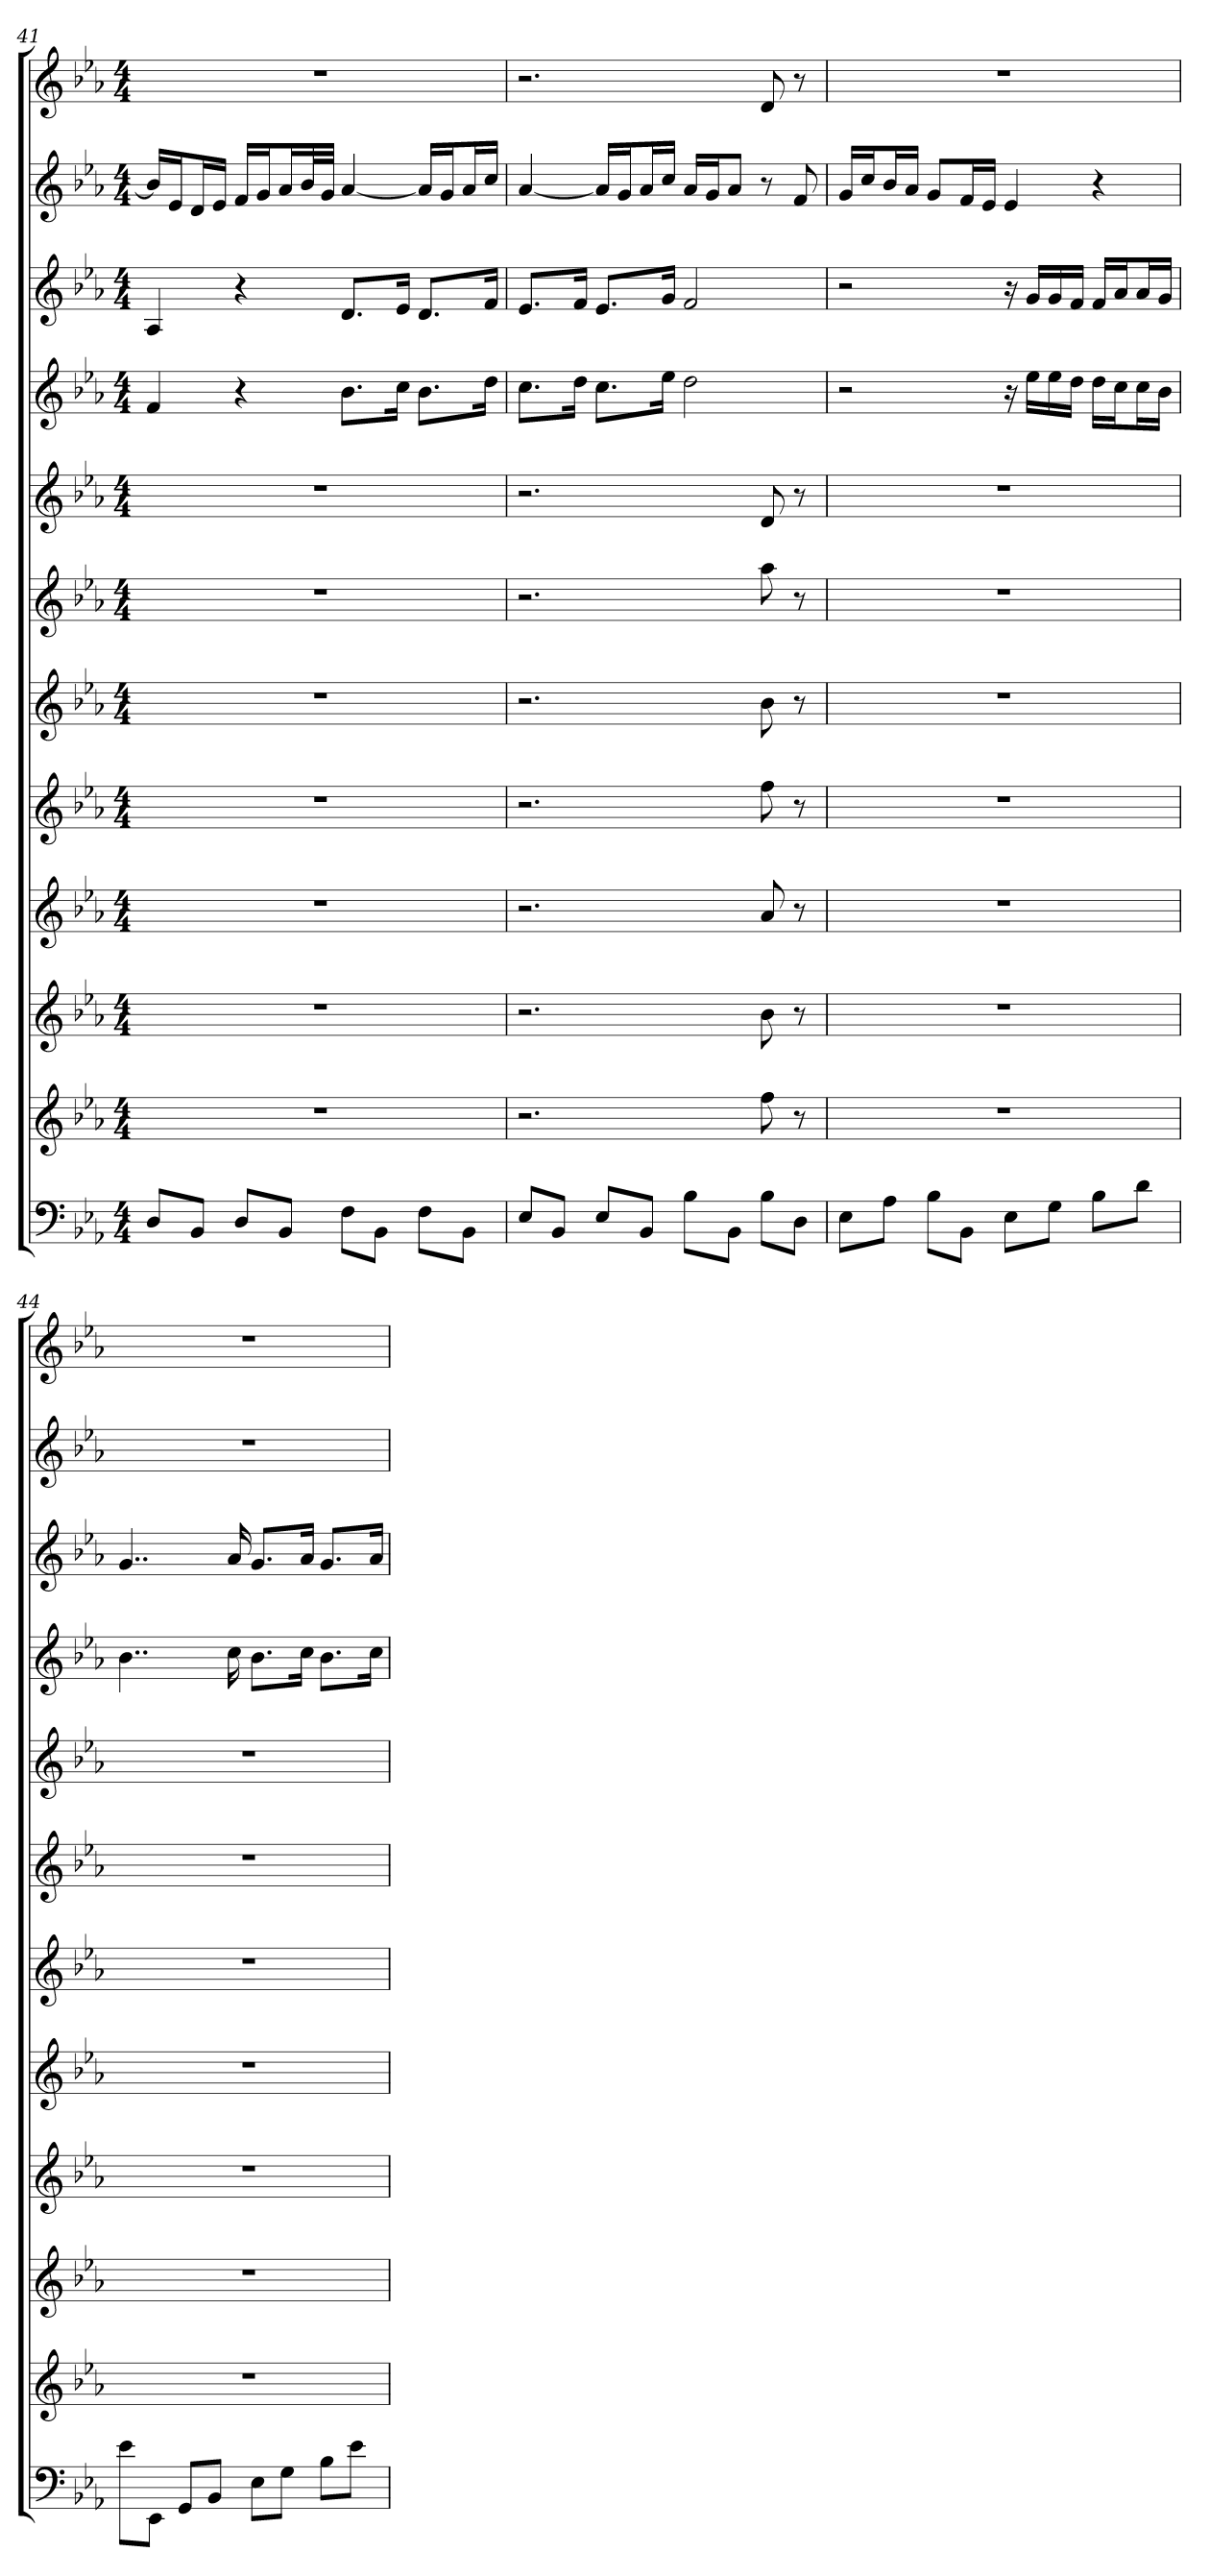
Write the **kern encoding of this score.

**kern	**kern	**kern	**kern	**kern	**kern	**kern	**kern	**kern	**kern	**kern	**kern
*part12	*part11	*part10	*part9	*part8	*part7	*part6	*part5	*part4	*part3	*part2	*part1
*staff12	*staff11	*staff10	*staff9	*staff8	*staff7	*staff6	*staff5	*staff4	*staff3	*staff2	*staff1
*k[b-e-a-]	*k[b-e-a-]	*k[b-e-a-]	*k[b-e-a-]	*k[b-e-a-]	*k[b-e-a-]	*k[b-e-a-]	*k[b-e-a-]	*k[b-e-a-]	*k[b-e-a-]	*k[b-e-a-]	*k[b-e-a-]
*E-:	*E-:	*E-:	*E-:	*E-:	*E-:	*E-:	*E-:	*E-:	*E-:	*E-:	*E-:
*M4/4	*M4/4	*M4/4	*M4/4	*M4/4	*M4/4	*M4/4	*M4/4	*M4/4	*M4/4	*M4/4	*M4/4
=41	=41	=41	=41	=41	=41	=41	=41	=41	=41	=41	=41
8DL	1r	1r	1r	1r	1r	1r	1r	4f	4A-	16b-LL]	1r
.	.	.	.	.	.	.	.	.	.	16e-J	.
8BB-J	.	.	.	.	.	.	.	.	.	16dL	.
.	.	.	.	.	.	.	.	.	.	16e-JJ	.
8DL	.	.	.	.	.	.	.	4r	4r	16fLL	.
.	.	.	.	.	.	.	.	.	.	16gJ	.
8BB-J	.	.	.	.	.	.	.	.	.	16a-L	.
.	.	.	.	.	.	.	.	.	.	32b-L	.
.	.	.	.	.	.	.	.	.	.	32gJJJ	.
8FL	.	.	.	.	.	.	.	8.b-L	8.dL	[4a-	.
8BB-J	.	.	.	.	.	.	.	.	.	.	.
.	.	.	.	.	.	.	.	16ccJk	16e-Jk	.	.
8FL	.	.	.	.	.	.	.	8.b-L	8.dL	16a-LL]	.
.	.	.	.	.	.	.	.	.	.	16gJ	.
8BB-J	.	.	.	.	.	.	.	.	.	16a-L	.
.	.	.	.	.	.	.	.	16ddJk	16fJk	16ccJJ	.
=42	=42	=42	=42	=42	=42	=42	=42	=42	=42	=42	=42
8E-L	2.r	2.r	2.r	2.r	2.r	2.r	2.r	8.ccL	8.e-L	[4a-	2.r
8BB-J	.	.	.	.	.	.	.	.	.	.	.
.	.	.	.	.	.	.	.	16ddJk	16fJk	.	.
8E-L	.	.	.	.	.	.	.	8.ccL	8.e-L	16a-LL]	.
.	.	.	.	.	.	.	.	.	.	16gJ	.
8BB-J	.	.	.	.	.	.	.	.	.	16a-L	.
.	.	.	.	.	.	.	.	16ee-Jk	16gJk	16ccJJ	.
8B-L	.	.	.	.	.	.	.	2dd	2f	16a-LL	.
.	.	.	.	.	.	.	.	.	.	16gJ	.
8BB-J	.	.	.	.	.	.	.	.	.	8a-J	.
8B-L	8ff	8b-	8a-	8ff	8b-	8aa-	8d	.	.	8r	8d
8DJ	8r	8r	8r	8r	8r	8r	8r	.	.	8f	8r
=43	=43	=43	=43	=43	=43	=43	=43	=43	=43	=43	=43
8E-L	1r	1r	1r	1r	1r	1r	1r	2r	2r	16gLL	1r
.	.	.	.	.	.	.	.	.	.	16ccJ	.
8A-J	.	.	.	.	.	.	.	.	.	16b-L	.
.	.	.	.	.	.	.	.	.	.	16a-JJ	.
8B-L	.	.	.	.	.	.	.	.	.	8gL	.
8BB-J	.	.	.	.	.	.	.	.	.	16fL	.
.	.	.	.	.	.	.	.	.	.	16e-JJ	.
8E-L	.	.	.	.	.	.	.	16r	16r	4e-	.
.	.	.	.	.	.	.	.	16ee-LL	16gLL	.	.
8GJ	.	.	.	.	.	.	.	16ee-	16g	.	.
.	.	.	.	.	.	.	.	16ddJJ	16fJJ	.	.
8B-L	.	.	.	.	.	.	.	16ddLL	16fLL	4r	.
.	.	.	.	.	.	.	.	16ccJ	16a-J	.	.
8dJ	.	.	.	.	.	.	.	16ccL	16a-L	.	.
.	.	.	.	.	.	.	.	16b-JJ	16gJJ	.	.
=44	=44	=44	=44	=44	=44	=44	=44	=44	=44	=44	=44
8e-L	1r	1r	1r	1r	1r	1r	1r	4..b-	4..g	1r	1r
8EE-J	.	.	.	.	.	.	.	.	.	.	.
8GGL	.	.	.	.	.	.	.	.	.	.	.
8BB-J	.	.	.	.	.	.	.	.	.	.	.
.	.	.	.	.	.	.	.	16cc	16a-	.	.
8E-L	.	.	.	.	.	.	.	8.b-L	8.gL	.	.
8GJ	.	.	.	.	.	.	.	.	.	.	.
.	.	.	.	.	.	.	.	16ccJk	16a-Jk	.	.
8B-L	.	.	.	.	.	.	.	8.b-L	8.gL	.	.
8e-J	.	.	.	.	.	.	.	.	.	.	.
.	.	.	.	.	.	.	.	16ccJk	16a-Jk	.	.
=	=	=	=	=	=	=	=	=	=	=	=
*-	*-	*-	*-	*-	*-	*-	*-	*-	*-	*-	*-
